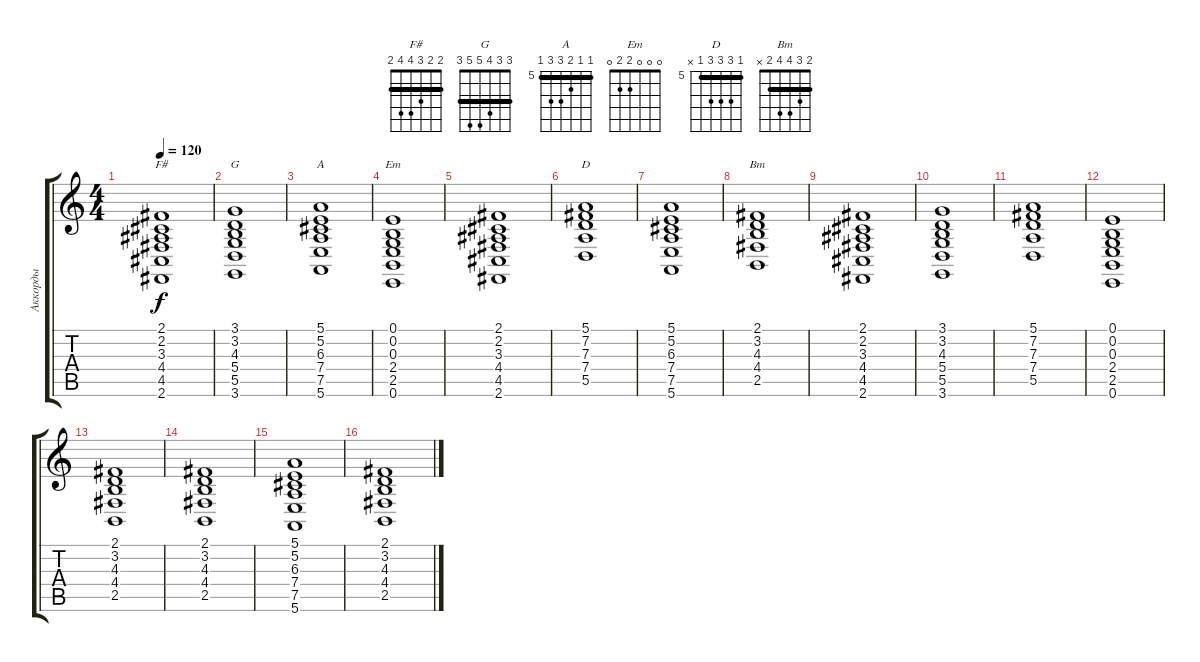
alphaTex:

\track ("Аккорды" "Аккорды") {instrument stringensemble1}
\staff {score tabs}
\tuning (E4 B3 G3 D3 A2 E2) {hide}
\chord ("F#" 2 2 3 4 4 2) {barre 2}
\chord ("G" 3 3 4 5 5 3) {barre 3}
\chord ("A" 5 5 6 7 7 5) {firstfret 5 barre 5}
\chord ("Em" 0 0 0 2 2 0)
\chord ("D" 5 7 7 7 5 x) {firstfret 5 barre 5}
\chord ("Bm" 2 3 4 4 2 x) {barre 2}
\ts (4 4)
\tempo 120
\clef g2
\ks c
(2.1 2.2 3.3 4.4 4.5 2.6).1{ch "F#" dy f} |
(3.1 3.2 4.3 5.4 5.5 3.6).1{ch "G"} |
(5.1 5.2 6.3 7.4 7.5 5.6).1{ch "A"} |
(0.1 0.2 0.3 2.4 2.5 0.6).1{ch "Em"} |
(2.1 2.2 3.3 4.4 4.5 2.6).1 |
(5.1 7.2 7.3 7.4 5.5).1{ch "D"} |
(5.1 5.2 6.3 7.4 7.5 5.6).1 |
(2.1 3.2 4.3 4.4 2.5).1{ch "Bm"} |
(2.1 2.2 3.3 4.4 4.5 2.6).1 |
(3.1 3.2 4.3 5.4 5.5 3.6).1 |
(5.1 7.2 7.3 7.4 5.5).1 |
(0.1 0.2 0.3 2.4 2.5 0.6).1 |
(2.1 3.2 4.3 4.4 2.5).1 |
(2.1 3.2 4.3 4.4 2.5).1 |
(5.1 5.2 6.3 7.4 7.5 5.6).1 |
(2.1 3.2 4.3 4.4 2.5).1
